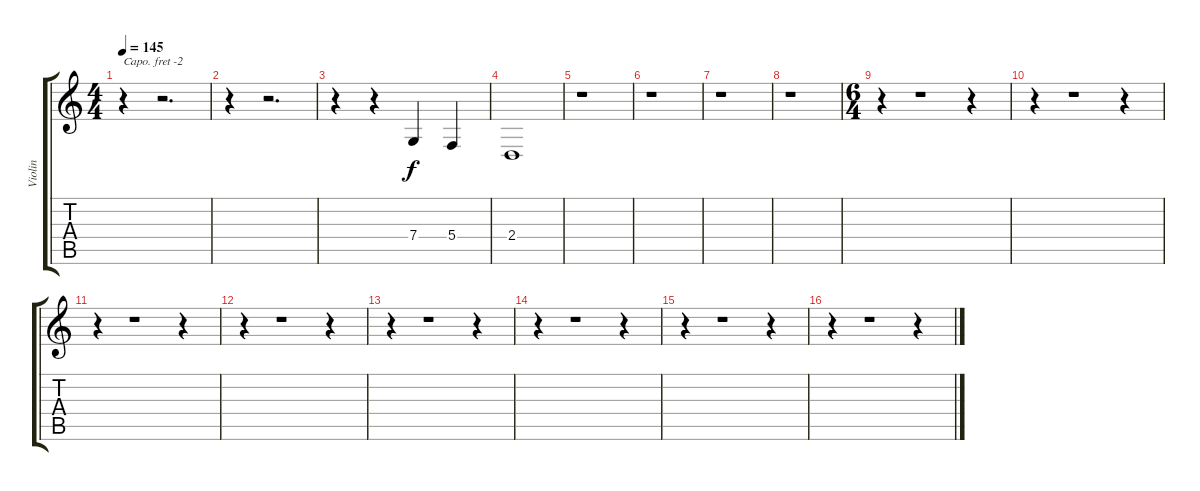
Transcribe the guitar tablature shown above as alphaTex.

\track ("Violin" "Violin") {instrument stringensemble1}
\staff {score tabs}
\capo -2
\tuning (E4 B3 G3 D3 A2 D2) {hide}
\ts (4 4)
\tempo 145
\clef g2
\ks c
r.4{dy f} r.2{d} |
r.4 r.2{d} |
r.4 r.4 7.4.4 5.4.4 |
2.4.1 |
r.1 |
r.1 |
r.1 |
r.1 |
\ts (6 4)
r.4 r.1 r.4 |
r.4 r.1 r.4 |
r.4 r.1 r.4 |
r.4 r.1 r.4 |
r.4 r.1 r.4 |
r.4 r.1 r.4 |
r.4 r.1 r.4 |
r.4 r.1 r.4
